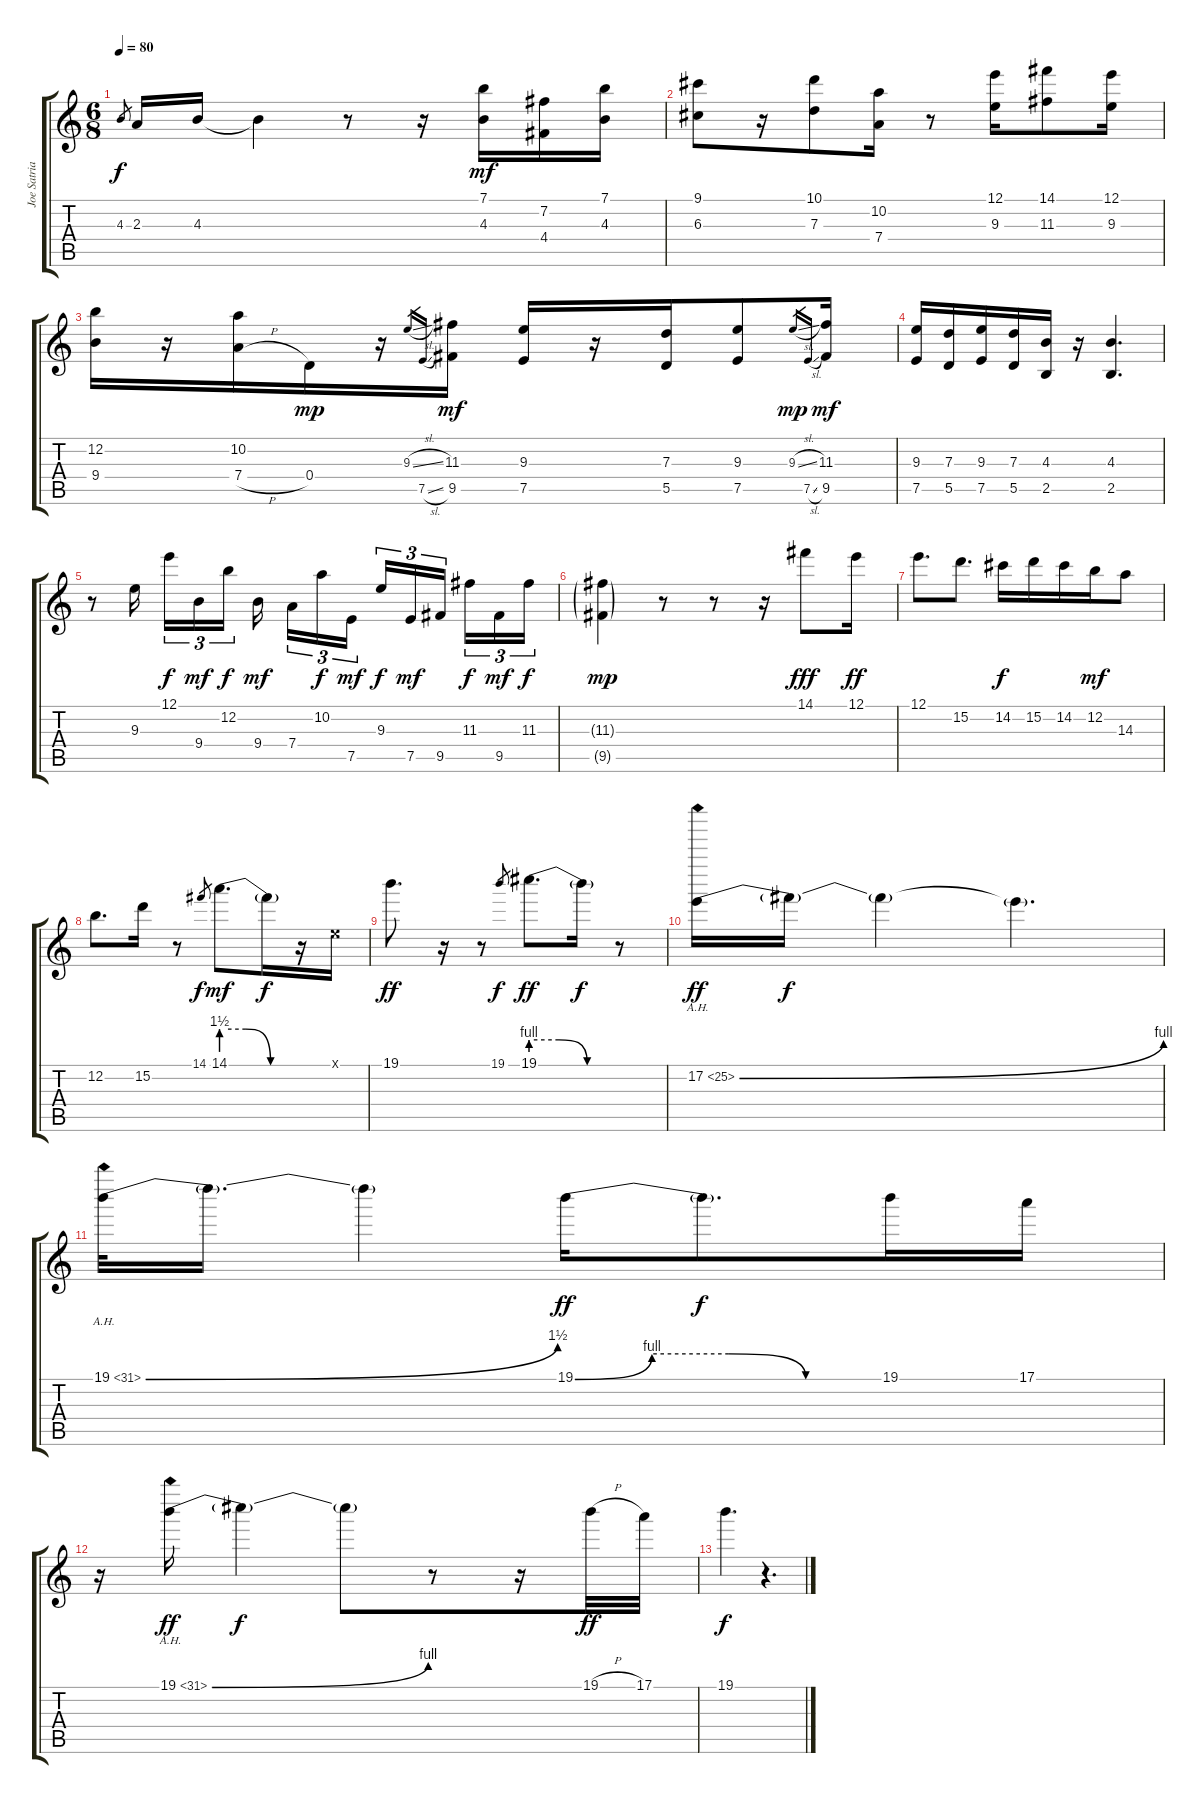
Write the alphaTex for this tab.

\track ("Joe Satriani" "Joe Satria") {instrument overdrivenguitar}
\staff {score tabs}
\tuning (E4 B3 G3 D3 A2 E2) {hide}
\ts (6 8)
\tempo 80
\clef g2
\ks c
4.3.8{gr dy f} 2.3.16 4.3.16 4.3{t}.4 r.8 r.16 (7.1 4.3).16{dy mf} (7.2 4.4).16 (7.1 4.3).16 |
(9.1 6.3).8 r.16 (10.1 7.3).8 (10.2 7.4).16 r.8 (12.1 9.3).16 (14.1 11.3).8 (12.1 9.3).16 |
(12.2 9.4).16 r.16 (10.2 7.4{h}).16 0.4.16{dy mp} r.16 9.3{sl}.16{gr} 7.5{sl}.16{gr} (11.3 9.5).16{dy mf} (9.3 7.5).16 r.16 (7.3 5.5).16 (9.3 7.5).8 9.3{sl}.16{gr dy mp} 7.5{sl}.16{gr} (11.3 9.5).16{dy mf} |
(9.3 7.5).16 (7.3 5.5).16 (9.3 7.5).16 (7.3 5.5).16 (4.3 2.5).16 r.16 (4.3 2.5).4{d} |
r.8 9.3.16{beam splitsecondary} 12.1.16{tu (3 2) dy f} 9.4.16{tu (3 2) dy mf} 12.2.16{tu (3 2) dy f beam splitsecondary} 9.4.16{dy mf} 7.4.16{tu (3 2)} 10.2.16{tu (3 2) dy f} 7.5.16{tu (3 2) dy mf beam splitsecondary} 9.3.16{tu (3 2) dy f} 7.5.16{tu (3 2) dy mf} 9.5.16{tu (3 2) beam splitsecondary} 11.3.16{tu (3 2) dy f} 9.5.16{tu (3 2) dy mf} 11.3.16{tu (3 2) dy f} |
(11.3{g} 9.5{g}).4{dy mp} r.8 r.8 r.16 14.1.8{dy fff} 12.1.16{dy ff} |
12.1.8{d} 15.2.8{d} 14.2.16{dy f} 15.2.16 14.2.16 12.2.16{dy mf} 14.3.8 |
12.2.8{d} 15.2.16 r.8 14.1.8{gr dy f} 14.1{be (custom 0 6 20 6 40 0 60 0)}.8{d dy mf} 14.1{t}.16{dy f} r.16 0.1{x}.16 |
19.1.8{d dy ff} r.16 r.8 19.1.8{gr dy f} 19.1{be (custom 0 4 20 4 40 0 60 0)}.8{d dy ff} 19.1{t}.16{dy f} r.8 |
17.2{be (bend 0 0 60 4) ah 8}.16{dy ff} 17.2{t}.16{dy f} 17.2{t}.4 17.2{t}.4{d} |
19.1{be (bend 0 0 60 6) ah 12}.32 19.1{t}.16{d} 19.1{t}.4 19.1{be (custom 0 0 15 4 30 4 45 0 60 0)}.16{dy ff} 19.1{t}.8{d dy f} 19.1.16 17.1.16 |
r.16 19.1{be (bend 0 0 60 4) ah 12}.16{dy ff} 19.1{t}.4{dy f} 19.1{t}.8 r.8 r.16 19.1{h}.32{dy ff} 17.1.32 |
19.1.4{d dy f} r.4{d}
